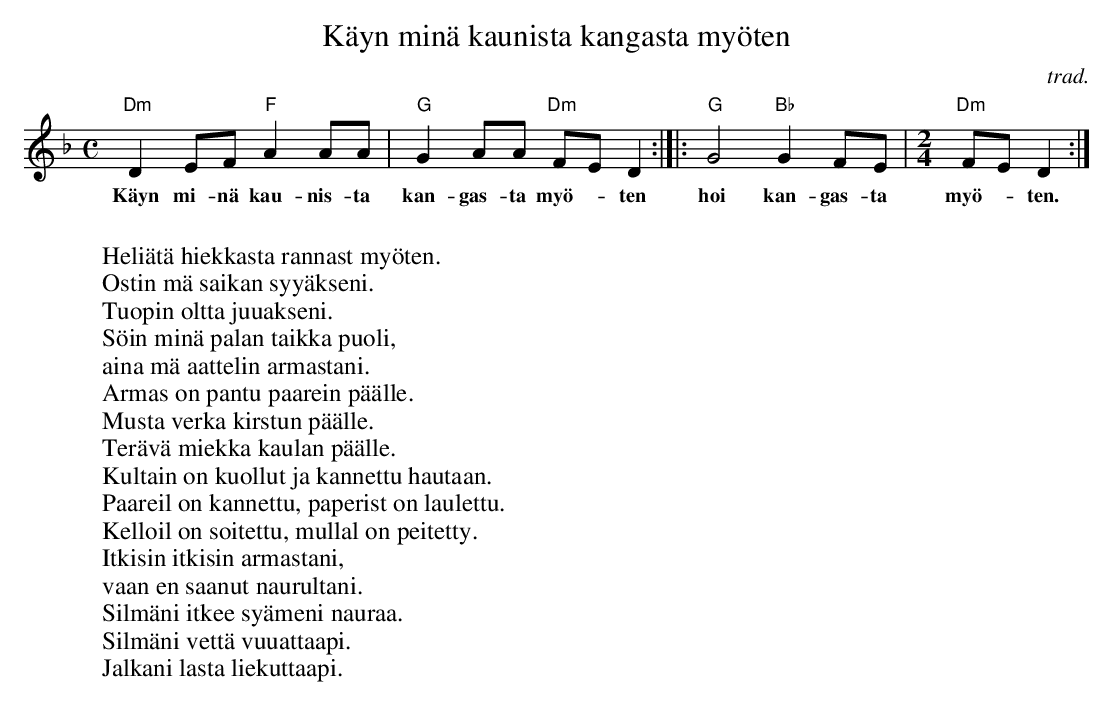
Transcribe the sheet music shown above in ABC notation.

X:1
T:Käyn minä kaunista kangasta myöten
C:trad.
M:C
L:1/8
K:D min
"Dm" D2EF "F" A2AA | "G" G2AA "Dm" FED2 :|]|: "G" G4 "Bb" G2FE | [M:2/4] "Dm" FED2 :|
w:Käyn mi-nä kau-nis-ta kan-gas-ta myö--ten | hoi kan-gas-ta myö--ten.
W:
W:Heliätä hiekkasta rannast myöten.
W:Ostin mä saikan syyäkseni.
W:Tuopin oltta juuakseni.
W:Söin minä palan taikka puoli,
W:aina mä aattelin armastani.
W:Armas on pantu paarein päälle.
W:Musta verka kirstun päälle.
W:Terävä miekka kaulan päälle.
W:Kultain on kuollut ja kannettu hautaan.
W:Paareil on kannettu, paperist on laulettu.
W:Kelloil on soitettu, mullal on peitetty.
W:Itkisin itkisin armastani,
W:vaan en saanut naurultani.
W:Silmäni itkee syämeni nauraa.
W:Silmäni vettä vuuattaapi.
W:Jalkani lasta liekuttaapi.
